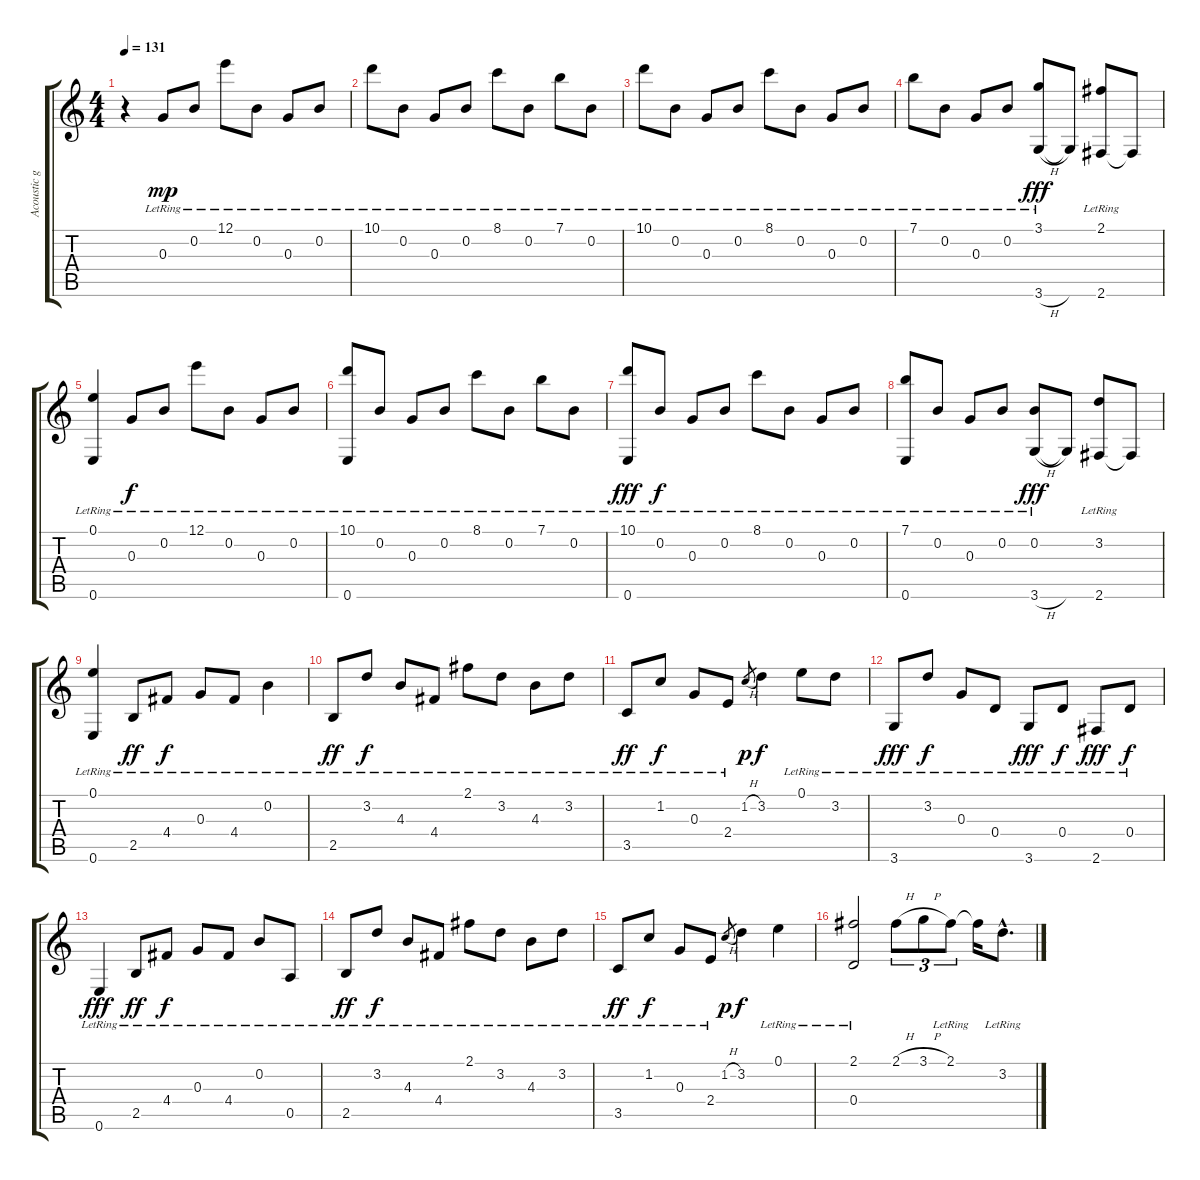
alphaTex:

\track ("Acoustic guitar" "Acoustic g") {instrument acousticguitarsteel}
\staff {score tabs}
\tuning (E4 B3 G3 D3 A2 E2) {hide}
\ts (4 4)
\tempo 131
\clef g2
\ks c
r.4{dy mp instrument acousticguitarsteel} 0.3{lr}.8 0.2{lr}.8 12.1{lr}.8 0.2{lr}.8 0.3{lr}.8 0.2{lr}.8 |
10.1{lr}.8 0.2{lr}.8 0.3{lr}.8 0.2{lr}.8 8.1{lr}.8 0.2{lr}.8 7.1{lr}.8 0.2{lr}.8 |
10.1{lr}.8 0.2{lr}.8 0.3{lr}.8 0.2{lr}.8 8.1{lr}.8 0.2{lr}.8 0.3{lr}.8 0.2{lr}.8 |
7.1{lr}.8 0.2{lr}.8 0.3{lr}.8 0.2{lr}.8 (3.1{lr} 3.6{h}).8{dy fff} 3.6{t}.8 (2.1{lr} 2.6{lr}).8 2.6{t}.8 |
(0.1{lr} 0.6{lr}).4 0.3{lr}.8{dy f} 0.2{lr}.8 12.1{lr}.8 0.2{lr}.8 0.3{lr}.8 0.2{lr}.8 |
(10.1{lr} 0.6{lr}).8 0.2{lr}.8 0.3{lr}.8 0.2{lr}.8 8.1{lr}.8 0.2{lr}.8 7.1{lr}.8 0.2{lr}.8 |
(10.1{lr} 0.6{lr}).8{dy fff} 0.2{lr}.8{dy f} 0.3{lr}.8 0.2{lr}.8 8.1{lr}.8 0.2{lr}.8 0.3{lr}.8 0.2{lr}.8 |
(7.1{lr} 0.6{lr}).8 0.2{lr}.8 0.3{lr}.8 0.2{lr}.8 (0.2{lr} 3.6{h}).8{dy fff} 3.6{t}.8 (3.2{lr} 2.6{lr}).8 2.6{t}.8 |
(0.1{lr} 0.6{lr}).4 2.5{lr}.8{dy ff} 4.4{lr}.8{dy f} 0.3{lr}.8 4.4{lr}.8 0.2{lr}.4 |
2.5{lr}.8{dy ff} 3.2{lr}.8{dy f} 4.3{lr}.8 4.4{lr}.8 2.1{lr}.8 3.2{lr}.8 4.3{lr}.8 3.2{lr}.8 |
3.5{lr}.8{dy ff} 1.2{lr}.8{dy f} 0.3{lr}.8 2.4{lr}.8 1.2{h}.8{gr dy p} 3.2.4{dy f} 0.1{lr}.8 3.2{lr}.8 |
3.6{lr}.8{dy fff} 3.2{lr}.8{dy f} 0.3{lr}.8 0.4{lr}.8 3.6{lr}.8{dy fff} 0.4{lr}.8{dy f} 2.6{lr}.8{dy fff} 0.4{lr}.8{dy f} |
0.6{lr}.4{dy fff} 2.5{lr}.8{dy ff} 4.4{lr}.8{dy f} 0.3{lr}.8 4.4{lr}.8 0.2{lr}.8 0.5{lr}.8 |
2.5{lr}.8{dy ff} 3.2{lr}.8{dy f} 4.3{lr}.8 4.4{lr}.8 2.1{lr}.8 3.2{lr}.8 4.3{lr}.8 3.2{lr}.8 |
3.5{lr}.8{dy ff} 1.2{lr}.8{dy f} 0.3{lr}.8 2.4{lr}.8 1.2{h}.8{gr dy p} 3.2.4{dy f} 0.1{lr}.4 |
(2.1{lr} 0.4{lr}).2 2.1{h}.8{tu (3 2)} 3.1{h}.8{tu (3 2)} 2.1{lr}.8{tu (3 2)} 2.1{t}.16 3.2{hac lr}.8{d}
